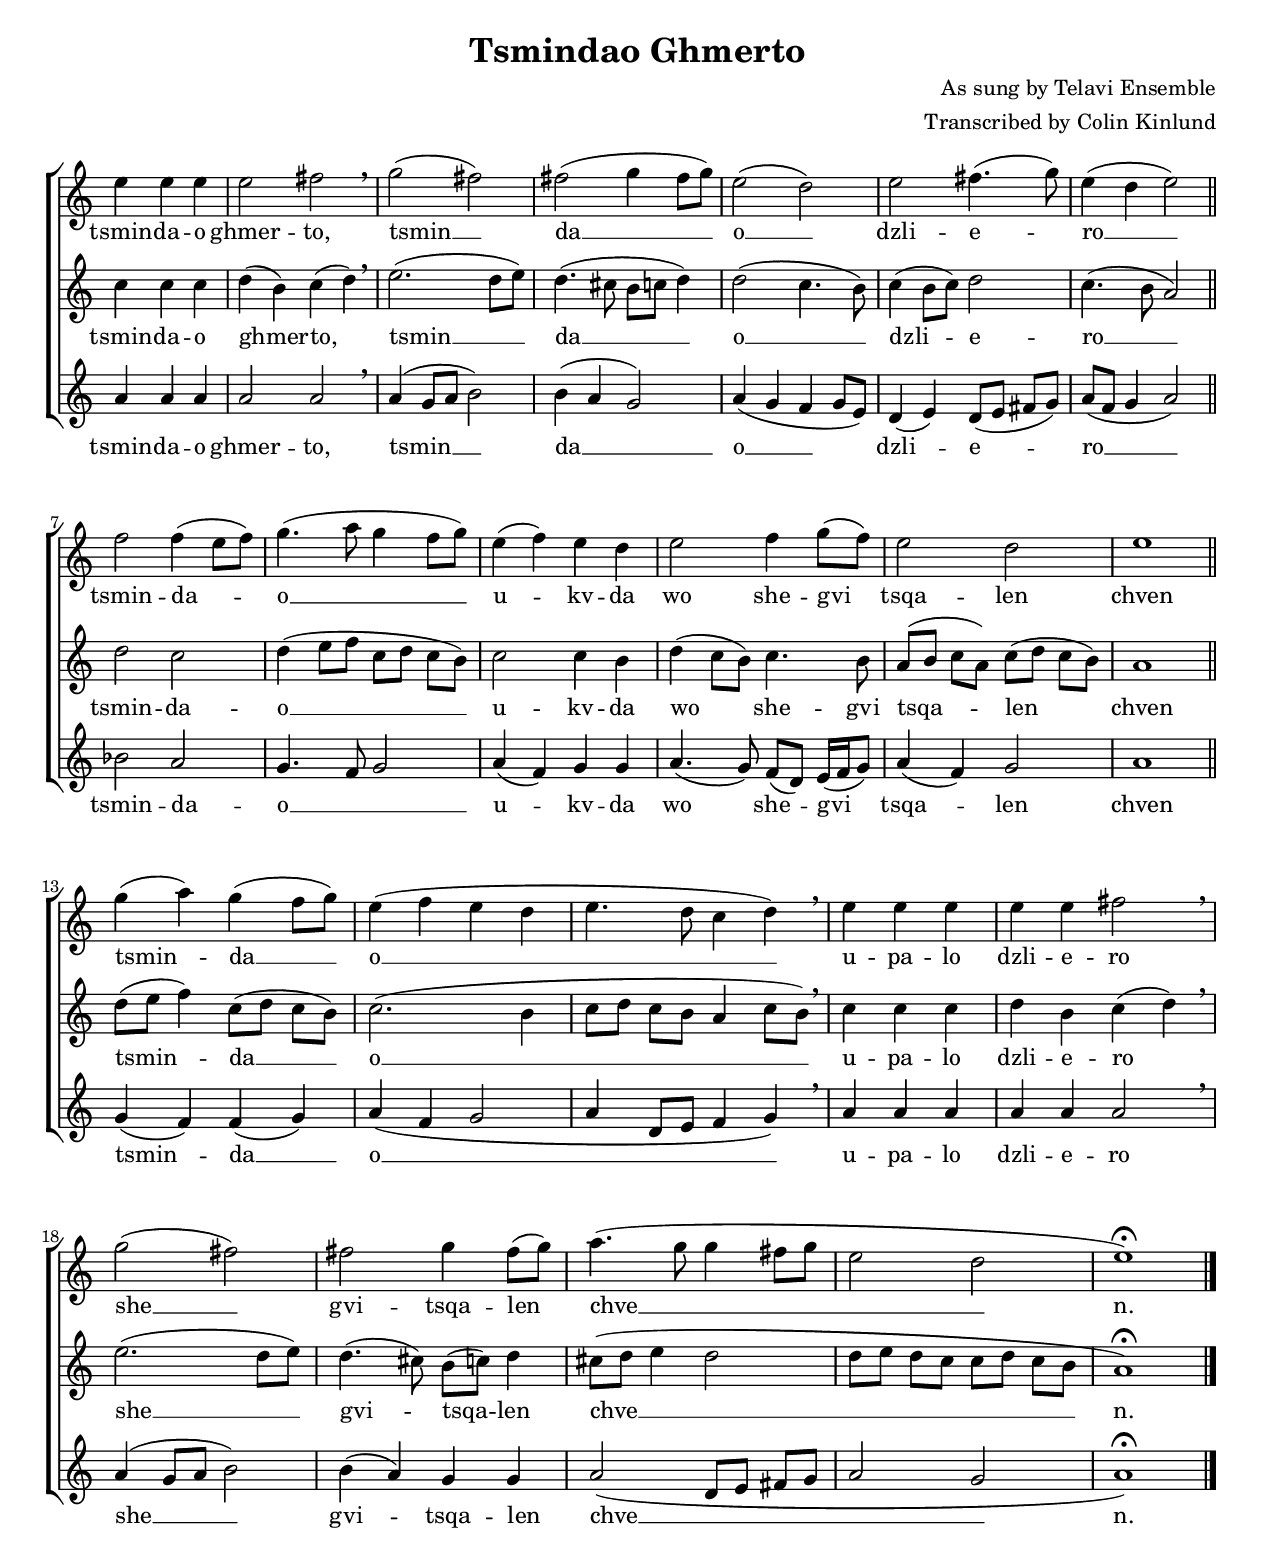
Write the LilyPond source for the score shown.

\version "2.18.0"
\pointAndClickOff
\header {
	title = "Tsmindao Ghmerto"
	poet = ""
	arranger = "Transcribed by Colin Kinlund"
	composer = "As sung by Telavi Ensemble"
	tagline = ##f
}

#(set-default-paper-size "letter" 'portrait)
#(set-global-staff-size 18.5)

global = {
  \key a \major
  \time 4/4
}


\paper { 
	markup-system-spacing #'padding = #2
%	top-margin = 12
%	annotate-spacing = ##t
    system-system-spacing = 
      #'((basic-distance . 17) 
         (minimum-distance . 12) 
         (padding . 1) 
%        (stretchability . 30)) 
 }


%{ Lyrics
===============================================================================
%}

EnglishLyrics = \lyricmode
	{
		tsmin -- da -- o ghmer -- to,
		tsmin __ da __ o __
		dzli -- e -- ro __
		tsmin -- da -- o __
		u -- kv -- da wo
		she -- gvi tsqa -- len chven
		
		tsmin -- da __ o __
		u -- pa -- lo
		dzli -- e -- ro
	}

EnglishLyricsPirveliEnd = \lyricmode
	{
		she __ gvi -- tsqa -- len chve __ _ _ _ _ _ _ n.
	}

EnglishLyricsMeoriEnd = \lyricmode
	{
		she __ gvi -- tsqa -- len chve __ _ _ _ _ _ _ _ _ n.
	}

GeorgianLyrics = \lyricmode
	{
		წმინ -- და -- ო ღმერ -- თო,
		წმინ __ და __ ო __
		ძლი -- ე -- რო __
		წმინ -- და __ ო __
		უ -- კვ -- და -- ვო
		შე -- გვი -- წყა -- ლენ ჩვენ
		
		წმინ -- და __ ო __
		უ -- ფა -- ლო
		ძლი -- ე -- რო
		შე __ გვი -- წყა -- ლენ -- ჩვენ. __
	}

%{ Music
===============================================================================
%}

pirveliEkhma = \relative a'
{
	\clef "treble"
	\partial 2.
	cis4 cis cis
	cis2 dis \breathe
	e ( dis)
	dis ( e4 dis8 e)
	cis2 ( b)
	cis dis4. ( e8)
	cis4 ( b cis2)
	\bar "||" \break
	d2 d4 ( cis8 d)
	e4. ( fis8 e4 d8 e)
	cis4 ( d) cis b
	cis2 d4 e8 ( d)
	cis2 b
	cis1
	\bar "||" \break
	e4 ( fis) e ( d8 e)
	cis4 ( d cis b
	cis4. b8 a4 b) \breathe
	\time 3/4
	cis4 cis cis
	\time 4/4
	cis cis dis2 \breathe
	e2 ( dis)
	dis2 e4 dis8 ( e)
	\set melismaBusyProperties = #'()
	fis4. ( e8 e4 dis8 e
	cis2 b
	cis1 \fermata )
	\unset melismaBusyProperties
	\bar "|."
}

meoriEkhma = \relative a'
{
	\set Voice.beatStructure = #'(2 2 2 2)
	\clef "treble"
	\partial 2.
	a4 a a
	b ( gis) a ( b) \breathe
	cis2. ( b8 cis)
	b4. ( ais8 gis a b4)
	b2 ( a4. gis8)
	a4 ( gis8 a) b2
	a4. ( gis8 fis2)
	\bar "||"
	b2 a
	b4 ( cis8 [ d] a [ b] a [ gis])
	a2 a4 gis
	b4 ( a8 gis) a4. gis8
	fis8 ( [ gis] a [ fis]) a ([ b] a [ gis])
	fis1
	\bar "||"
	b8 ( cis d4)
	a8 ( [ b] a [ gis])
	a2. ( gis4
	a8 [ b] a [ gis] fis4 a8 gis) \breathe
	\time 3/4
	a4 a a
	b4 gis a ( b) \breathe
	\time 4/4
	cis2. ( b8 cis)
	b4. ( ais8) gis ( a) b4
	\override Slur #'positions = #'(3 . 1)
	ais8 ( b cis4 b2
	\set melismaBusyProperties = #'()
	b8 [ cis] b [ a] a [ b] a [ gis]
	fis1 \fermata )
	\unset melismaBusyProperties
	\revert Slur #'positions
	\bar "|."
}

baniEkhma = \relative a'
{
	\clef "treble"
	\partial 2.
	fis4 fis fis
	fis2 fis \breathe
	fis4 ( e8 fis gis2)
	gis4 ( fis e2)
	fis4 ( e d e8 cis)
	b4 ( cis) b8 ([ cis] dis [ e])
	fis8 ( d e4 fis2)
	\bar "||"
	g2 fis
	e4. d8 e2
	fis4 ( d) e4 e
	fis4. ( e8) d ( b) cis16 ( d e8)
	fis4 ( d) e2
	fis1
	\bar "||"
	e4 ( d) d ( e)
	fis4 ( d e2
	fis4 b,8 cis d4 e) \breathe
	\time 3/4
	fis4 fis fis
	fis4 fis fis2 \breathe
	\time 4/4
	fis4 ( e8 fis gis2)
	gis4 ( fis) e e
	fis2 ( b,8 [ cis] dis [ e]
	fis2 e
	fis1 \fermata )
}

%{ Score
===============================================================================
%}

\layout {
	indent = 0 \cm
	firstpagenumber = no
	papersize = letter
    \context {
      \Staff
%     \remove Bar_engraver
%	  \remove Key_engraver
      \remove Time_signature_engraver
%      \remove Clef_engraver
    }
}

\score {
\transpose a c'
\new ChoirStaff {

	<<

	\new Voice = "pirveli"
	{ \global \pirveliEkhma }
	\new Lyrics = "PirveliEnglish"
	\lyricsto "pirveli"
	{ \EnglishLyrics \EnglishLyricsPirveliEnd }
%{
	\new Lyrics = "PirveliGeorgian"
	\lyricsto "pirveli"
	{ \GeorgianLyrics }
%}
	\new Voice = "meori"
	{ \global \meoriEkhma }
	\new Lyrics = "MeoriEnglish"
	\lyricsto "meori"
	{ \EnglishLyrics \EnglishLyricsMeoriEnd }
		
	\new Voice = "bani"
	{ \global \baniEkhma }
	\new Lyrics = "BaniEnglish"
	\lyricsto "pirveli"
	{ \EnglishLyrics \EnglishLyricsPirveliEnd }

	>>
	
	}
}